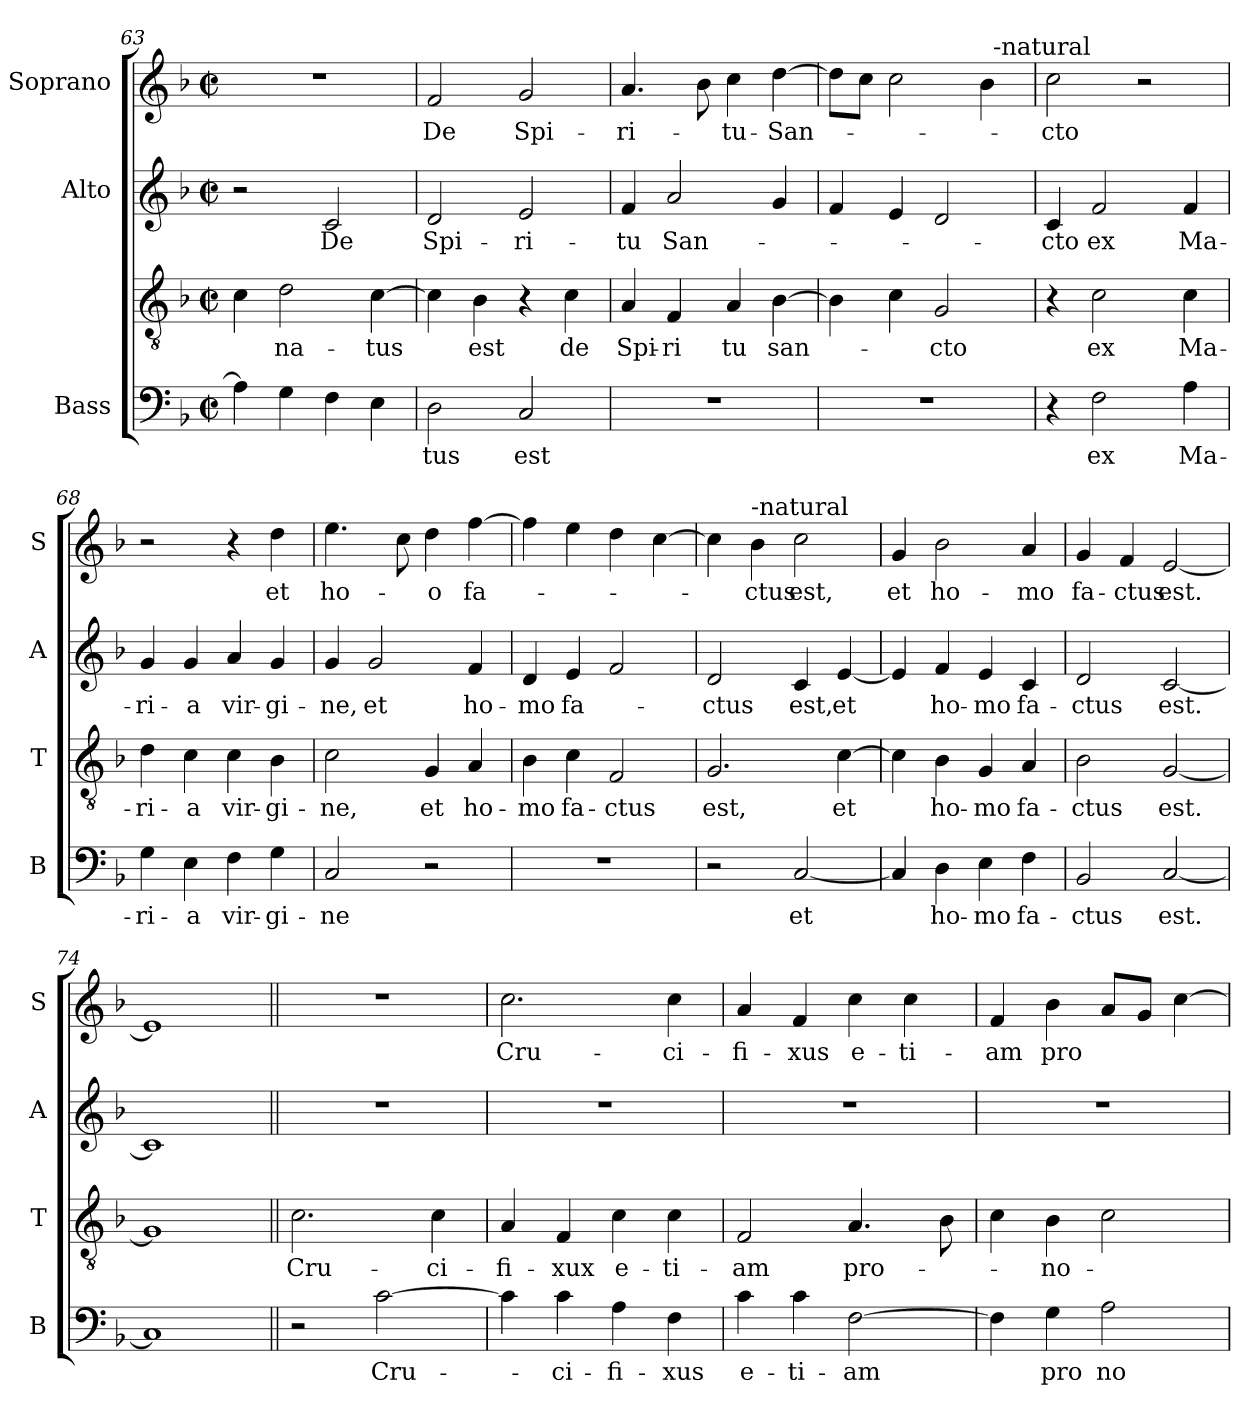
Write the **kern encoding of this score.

**kern	**text	**kern	**text	**kern	**text	**kern	**text
*part4	*part4	*part3	*part3	*part2	*part2	*part1	*part1
*staff4	*staff4	*staff3	*staff3	*staff2	*staff2	*staff1	*staff1
*I"Bass	*	*	*	*I"Alto	*	*I"Soprano	*
*I'B	*	*I'T	*	*I'A	*	*I'S	*
*clefF4	*	*clefGv2	*	*clefG2	*	*clefG2	*
*k[b-]	*	*k[b-]	*	*k[b-]	*	*k[b-]	*
*F:	*	*F:	*	*F:	*	*F:	*
*M2/2	*	*M2/2	*	*M2/2	*	*M2/2	*
*met(c|)	*	*met(c|)	*	*met(c|)	*	*met(c|)	*
=63	=63	=63	=63	=63	=63	=63	=63
4A\]	.	4c\	.	2r	.	1r	.
4G\	.	2d\	-na-	.	.	.	.
4F\	.	.	.	2c/	De	.	.
4E\	.	[4c\	-tus	.	.	.	.
=64	=64	=64	=64	=64	=64	=64	=64
2D\	-tus	4c\]	.	2d/	Spi-	2f/	De
.	.	4B-\	est	.	.	.	.
2C/	est	4r	.	2e/	-ri-	2g/	Spi-
.	.	4c\	de	.	.	.	.
=65	=65	=65	=65	=65	=65	=65	=65
1r	.	4A/	Spi-	4f/	-tu	4.a/	-ri-
.	.	4F/	-ri	2a/	San-	.	.
.	.	.	.	.	.	8b-\	.
.	.	4A/	tu	.	.	4cc\	-tu-
.	.	[4B-\	san-	4g/	.	[4dd\	-San-
=66	=66	=66	=66	=66	=66	=66	=66
*	*	*	*	*	*	*^	*
1r	.	4B-\]	.	4f/	.	8dd\L]	2ryy	.
.	.	.	.	.	.	8cc\J	.	.
.	.	4c\	.	4e/	.	2cc\	.	.
.	.	2G/	-cto	2d/	.	.	4ryy	.
.	.	.	.	.	.	4b-\	32ryy	.
!	!	!	!	!	!	!	!LO:TX:a:t=-natural	!
.	.	.	.	.	.	.	8..ryy	.
*	*	*	*	*	*	*v	*v	*
=67	=67	=67	=67	=67	=67	=67	=67
4r	.	4r	.	4c/	-cto	2cc\	-cto
2F\	ex	2c\	ex	2f/	ex	.	.
.	.	.	.	.	.	2r	.
4A\	Ma-	4c\	Ma-	4f/	Ma-	.	.
!!LO:PB:g=z
=68	=68	=68	=68	=68	=68	=68	=68
4G\	-ri-	4d\	-ri-	4g/	-ri-	2r	.
4E\	-a	4c\	-a	4g/	-a	.	.
4F\	vir-	4c\	vir-	4a/	vir-	4r	.
4G\	-gi-	4B-\	-gi-	4g/	-gi-	4dd\	et
=69	=69	=69	=69	=69	=69	=69	=69
2C/	-ne	2c\	-ne,	4g/	-ne,	4.ee\	ho-
.	.	.	.	2g/	et	.	.
.	.	.	.	.	.	8cc\	.
2r	.	4G/	et	.	.	4dd\	-o
.	.	4A/	ho-	4f/	ho-	[4ff\	fa-
=70	=70	=70	=70	=70	=70	=70	=70
1r	.	4B-\	-mo	4d/	-mo	4ff\]	.
.	.	4c\	fa-	4e/	fa-	4ee\	.
.	.	2F/	-ctus	2f/	.	4dd\	.
.	.	.	.	.	.	[4cc\	.
=71	=71	=71	=71	=71	=71	=71	=71
2r	.	2.G/	est,	2d/	-ctus	4cc\]	.
!	!	!	!	!	!	!LO:TX:a:t=-natural	!
.	.	.	.	.	.	4b-\	-ctus
[2C/	et	.	.	4c/	est,	2cc\	est,
.	.	[4c\	et	[4e/	et	.	.
=72	=72	=72	=72	=72	=72	=72	=72
4C/]	.	4c\]	.	4e/]	.	4g/	et
4D\	ho-	4B-\	ho-	4f/	ho-	2b-\	ho-
4E\	-mo	4G/	-mo	4e/	-mo	.	.
4F\	fa-	4A/	fa-	4c/	fa-	4a/	-mo
=73	=73	=73	=73	=73	=73	=73	=73
2BB-/	-ctus	2B-\	-ctus	2d/	-ctus	4g/	fa-
.	.	.	.	.	.	4f/	-ctus
[2C/	est.	[2G/	est.	[2c/	est.	[2e/	est.
=74	=74	=74	=74	=74	=74	=74	=74
1C]	.	1G]	.	1c]	.	1e]	.
!!LO:LB:g=z
=75||	=75||	=75||	=75||	=75||	=75||	=75||	=75||
2r	.	2.c\	Cru-	1r	.	1r	.
[2c\	Cru-	.	.	.	.	.	.
.	.	4c\	-ci-	.	.	.	.
=76	=76	=76	=76	=76	=76	=76	=76
4c\]	.	4A/	-fi-	1r	.	2.cc\	Cru-
4c\	-ci-	4F/	-xux	.	.	.	.
4A\	-fi-	4c\	e-	.	.	.	.
4F\	-xus	4c\	-ti-	.	.	4cc\	-ci-
=77	=77	=77	=77	=77	=77	=77	=77
4c\	e-	2F/	-am	1r	.	4a/	-fi-
4c\	-ti-	.	.	.	.	4f/	-xus
[2F\	-am	4.A/	pro-	.	.	4cc\	e-
.	.	.	.	.	.	4cc\	-ti-
.	.	8B-\	.	.	.	.	.
=78	=78	=78	=78	=78	=78	=78	=78
4F\]	.	4c\	.	1r	.	4f/	-am
4G\	pro	4B-\	-no-	.	.	4b-\	pro
2A\	no-	2c\	.	.	.	8a/L	.
.	.	.	.	.	.	8g/J	.
.	.	.	.	.	.	[4cc\	.
=	=	=	=	=	=	=	=
*-	*-	*-	*-	*-	*-	*-	*-
